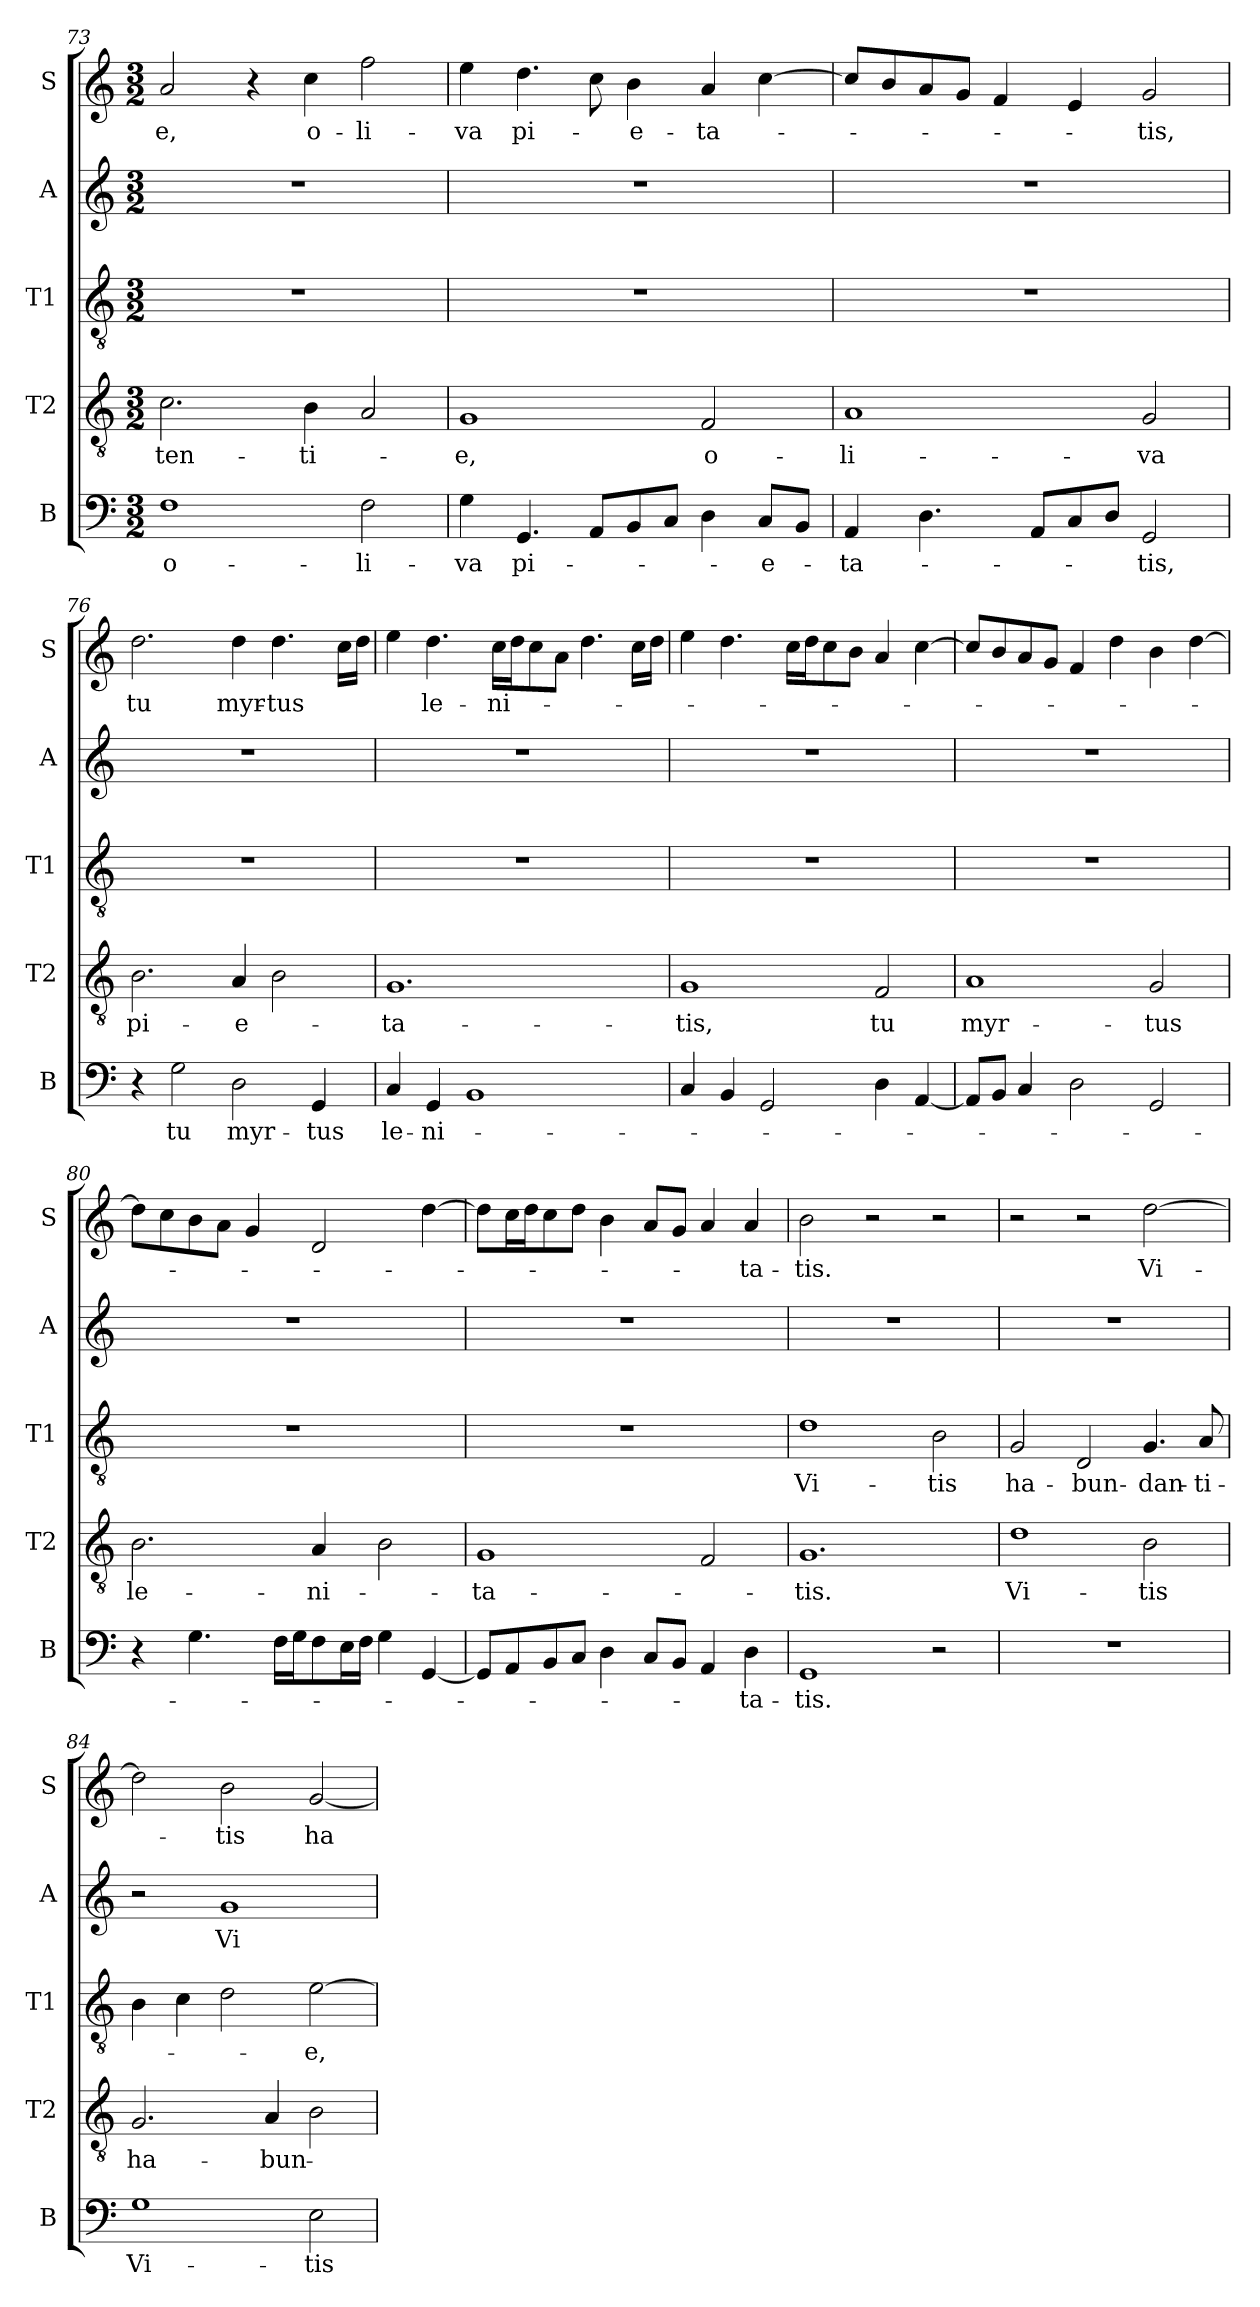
**kern	**text	**kern	**text	**kern	**text	**kern	**text	**kern	**text
*part5	*part5	*part4	*part4	*part3	*part3	*part2	*part2	*part1	*part1
*staff5	*staff5	*staff4	*staff4	*staff3	*staff3	*staff2	*staff2	*staff1	*staff1
*I"B	*	*I"T2	*	*I"T1	*	*I"A	*	*I"S	*
*I'B	*	*I'T2	*	*I'T1	*	*I'A	*	*I'S	*
*clefF4	*	*clefGv2	*	*clefGv2	*	*clefG2	*	*clefG2	*
*k[]	*	*k[]	*	*k[]	*	*k[]	*	*k[]	*
*M3/2	*	*M3/2	*	*M3/2	*	*M3/2	*	*M3/2	*
=73	=73	=73	=73	=73	=73	=73	=73	=73	=73
1F	o-	2.c\	-ten-	1.r	.	1.r	.	2a/	-e,
.	.	.	.	.	.	.	.	4r	.
.	.	4B\	ti-	.	.	.	.	4cc\	o-
2F\	-li-	2A/	.	.	.	.	.	2ff\	-li-
=74	=74	=74	=74	=74	=74	=74	=74	=74	=74
4G\	-va	1G	-e,	1.r	.	1.r	.	4ee\	-va
4.GG/	pi-	.	.	.	.	.	.	4.dd\	pi-
8AA/L	.	.	.	.	.	.	.	8cc\	.
8BB/	.	.	.	.	.	.	.	4b\	-e-
8C/J	.	.	.	.	.	.	.	.	.
4D\	.	2F/	o-	.	.	.	.	4a/	-ta-
8C/L	-e-	.	.	.	.	.	.	[4cc\	.
8BB/J	.	.	.	.	.	.	.	.	.
=75	=75	=75	=75	=75	=75	=75	=75	=75	=75
4AA/	-ta-	1A	-li-	1.r	.	1.r	.	8cc/L]	.
.	.	.	.	.	.	.	.	8b/	.
4.D\	.	.	.	.	.	.	.	8a/	.
.	.	.	.	.	.	.	.	8g/J	.
.	.	.	.	.	.	.	.	4f/	.
8AA/L	.	.	.	.	.	.	.	.	.
8C/	.	.	.	.	.	.	.	4e/	.
8D/J	.	.	.	.	.	.	.	.	.
2GG/	-tis,	2G/	-va	.	.	.	.	2g/	-tis,
=76	=76	=76	=76	=76	=76	=76	=76	=76	=76
4r	.	2.B\	pi-	1.r	.	1.r	.	2.dd\	tu
2G\	tu	.	.	.	.	.	.	.	.
2D\	myr-	4A/	e-	.	.	.	.	4dd\	myr-
.	.	2B\	.	.	.	.	.	4.dd\	-tus
4GG/	-tus	.	.	.	.	.	.	.	.
.	.	.	.	.	.	.	.	16cc\LL	.
.	.	.	.	.	.	.	.	16dd\JJ	.
=77	=77	=77	=77	=77	=77	=77	=77	=77	=77
4C/	le-	1.G	-ta-	1.r	.	1.r	.	4ee\	.
4GG/	-ni-	.	.	.	.	.	.	4.dd\	le-
1BB	.	.	.	.	.	.	.	.	.
.	.	.	.	.	.	.	.	16cc\LL	-ni-
.	.	.	.	.	.	.	.	16dd\J	.
.	.	.	.	.	.	.	.	8cc\	.
.	.	.	.	.	.	.	.	8a\J	.
.	.	.	.	.	.	.	.	4.dd\	.
.	.	.	.	.	.	.	.	16cc\LL	.
.	.	.	.	.	.	.	.	16dd\JJ	.
=78	=78	=78	=78	=78	=78	=78	=78	=78	=78
4C/	.	1G	-tis,	1.r	.	1.r	.	4ee\	.
4BB/	.	.	.	.	.	.	.	4.dd\	.
2GG/	.	.	.	.	.	.	.	.	.
.	.	.	.	.	.	.	.	16cc\LL	.
.	.	.	.	.	.	.	.	16dd\J	.
.	.	.	.	.	.	.	.	8cc\	.
.	.	.	.	.	.	.	.	8b\J	.
4D\	.	2F/	tu	.	.	.	.	4a/	.
[4AA/	.	.	.	.	.	.	.	[4cc\	.
=79	=79	=79	=79	=79	=79	=79	=79	=79	=79
8AA/L]	.	1A	myr-	1.r	.	1.r	.	8cc/L]	.
8BB/J	.	.	.	.	.	.	.	8b/	.
4C/	.	.	.	.	.	.	.	8a/	.
.	.	.	.	.	.	.	.	8g/J	.
2D\	.	.	.	.	.	.	.	4f/	.
.	.	.	.	.	.	.	.	4dd\	.
2GG/	.	2G/	-tus	.	.	.	.	4b\	.
.	.	.	.	.	.	.	.	[4dd\	.
=80	=80	=80	=80	=80	=80	=80	=80	=80	=80
4r	.	2.B\	le-	1.r	.	1.r	.	8dd\L]	.
.	.	.	.	.	.	.	.	8cc\	.
4.G\	.	.	.	.	.	.	.	8b\	.
.	.	.	.	.	.	.	.	8a\J	.
.	.	.	.	.	.	.	.	4g/	.
16F\LL	.	.	.	.	.	.	.	.	.
16G\J	.	.	.	.	.	.	.	.	.
8F\	.	4A/	ni-	.	.	.	.	2d/	.
16E\L	.	.	.	.	.	.	.	.	.
16F\JJ	.	.	.	.	.	.	.	.	.
4G\	.	2B\	.	.	.	.	.	.	.
[4GG/	.	.	.	.	.	.	.	[4dd\	.
=81	=81	=81	=81	=81	=81	=81	=81	=81	=81
8GG/L]	.	1G	-ta-	1.r	.	1.r	.	8dd\L]	.
8AA/	.	.	.	.	.	.	.	16cc\L	.
.	.	.	.	.	.	.	.	16dd\J	.
8BB/	.	.	.	.	.	.	.	8cc\	.
8C/J	.	.	.	.	.	.	.	8dd\J	.
4D\	.	.	.	.	.	.	.	4b\	.
8C/L	.	.	.	.	.	.	.	8a/L	.
8BB/J	.	.	.	.	.	.	.	8g/J	.
4AA/	.	2F/	.	.	.	.	.	4a/	.
4D\	ta-	.	.	.	.	.	.	4a/	ta-
=82	=82	=82	=82	=82	=82	=82	=82	=82	=82
1GG	-tis.	1.G	-tis.	1d	Vi-	1.r	.	2b\	-tis.
.	.	.	.	.	.	.	.	2r	.
2r	.	.	.	2B\	-tis	.	.	2r	.
=83	=83	=83	=83	=83	=83	=83	=83	=83	=83
1.r	.	1d	Vi-	2G/	ha-	1.r	.	2r	.
.	.	.	.	2D/	-bun-	.	.	2r	.
.	.	2B\	-tis	4.G/	-dan-	.	.	[2dd\	Vi-
.	.	.	.	8A/	ti-	.	.	.	.
=84	=84	=84	=84	=84	=84	=84	=84	=84	=84
1G	Vi-	2.G/	ha-	4B\	.	2r	.	2dd\]	.
.	.	.	.	4c\	.	.	.	.	.
.	.	.	.	2d\	.	1g	Vi-	2b\	-tis
.	.	4A/	bun-	.	.	.	.	.	.
2E\	-tis	2B\	.	[2e\	-e,	.	.	[2g/	ha-
=	=	=	=	=	=	=	=	=	=
*-	*-	*-	*-	*-	*-	*-	*-	*-	*-
